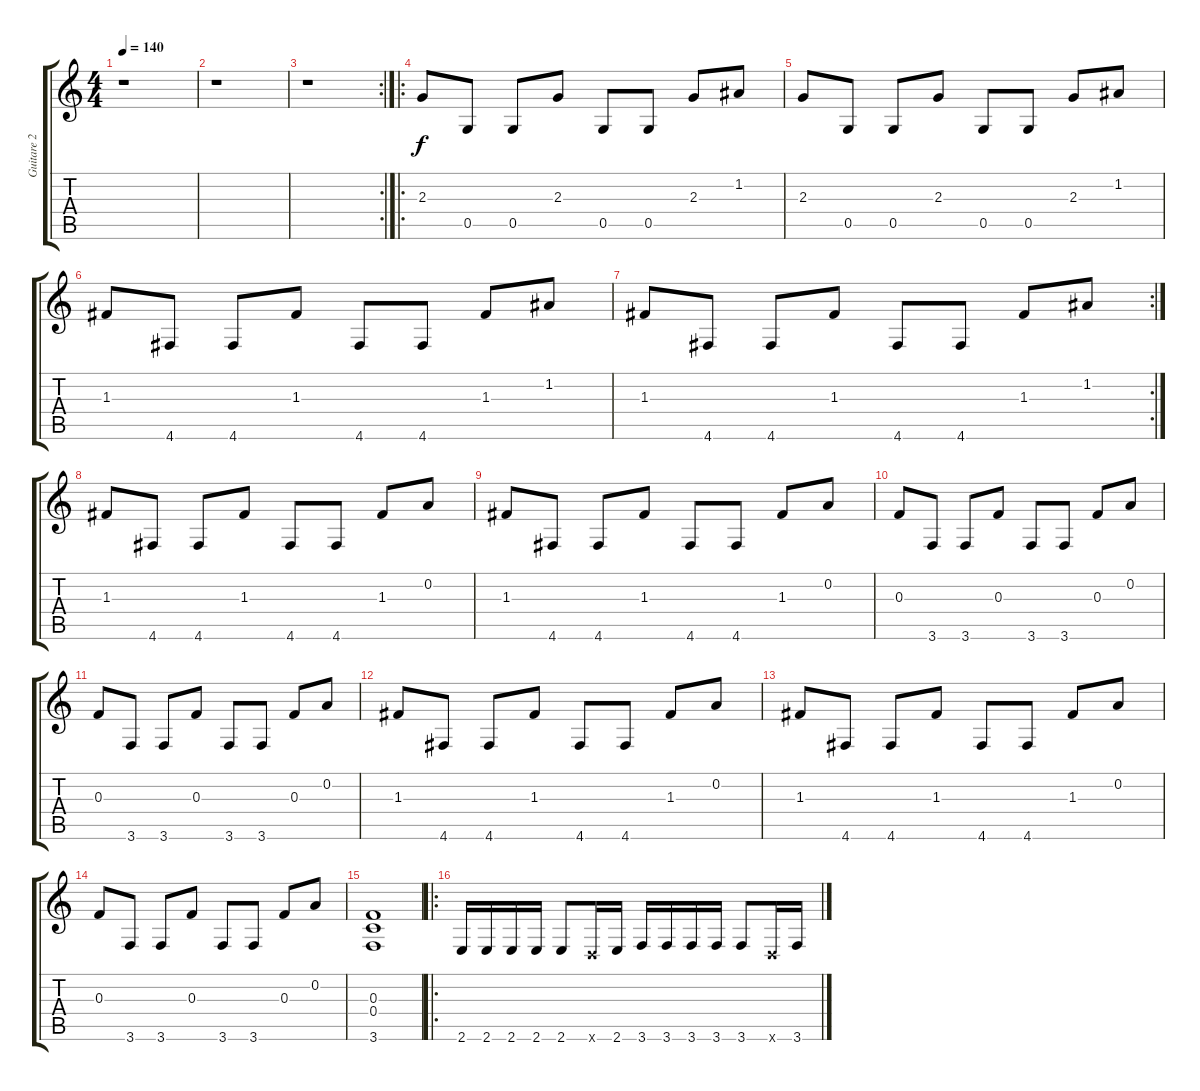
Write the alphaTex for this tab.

\track ("Guitare 2 bis" "Guitare 2 ") {instrument overdrivenguitar}
\staff {score tabs}
\tuning (D4 A3 F3 C3 G2 D2) {hide}
\ts (4 4)
\tempo 140
\clef g2
\ks c
r.1{dy f} |
r.1 |
\rc 2
r.1 |
\ro
2.3.8 0.5.8 0.5.8 2.3.8 0.5.8 0.5.8 2.3.8 1.2.8 |
2.3.8 0.5.8 0.5.8 2.3.8 0.5.8 0.5.8 2.3.8 1.2.8 |
1.3.8 4.6.8 4.6.8 1.3.8 4.6.8 4.6.8 1.3.8 1.2.8 |
\rc 2
1.3.8 4.6.8 4.6.8 1.3.8 4.6.8 4.6.8 1.3.8 1.2.8 |
1.3.8 4.6.8 4.6.8 1.3.8 4.6.8 4.6.8 1.3.8 0.2.8 |
1.3.8 4.6.8 4.6.8 1.3.8 4.6.8 4.6.8 1.3.8 0.2.8 |
0.3.8 3.6.8 3.6.8 0.3.8 3.6.8 3.6.8 0.3.8 0.2.8 |
0.3.8 3.6.8 3.6.8 0.3.8 3.6.8 3.6.8 0.3.8 0.2.8 |
1.3.8 4.6.8 4.6.8 1.3.8 4.6.8 4.6.8 1.3.8 0.2.8 |
1.3.8 4.6.8 4.6.8 1.3.8 4.6.8 4.6.8 1.3.8 0.2.8 |
0.3.8 3.6.8 3.6.8 0.3.8 3.6.8 3.6.8 0.3.8 0.2.8 |
(0.3 0.4 3.6).1 |
\ro
2.6.16 2.6.16 2.6.16 2.6.16 2.6.8 0.6{x}.16 2.6.16 3.6.16 3.6.16 3.6.16 3.6.16 3.6.8 0.6{x}.16 3.6.16
